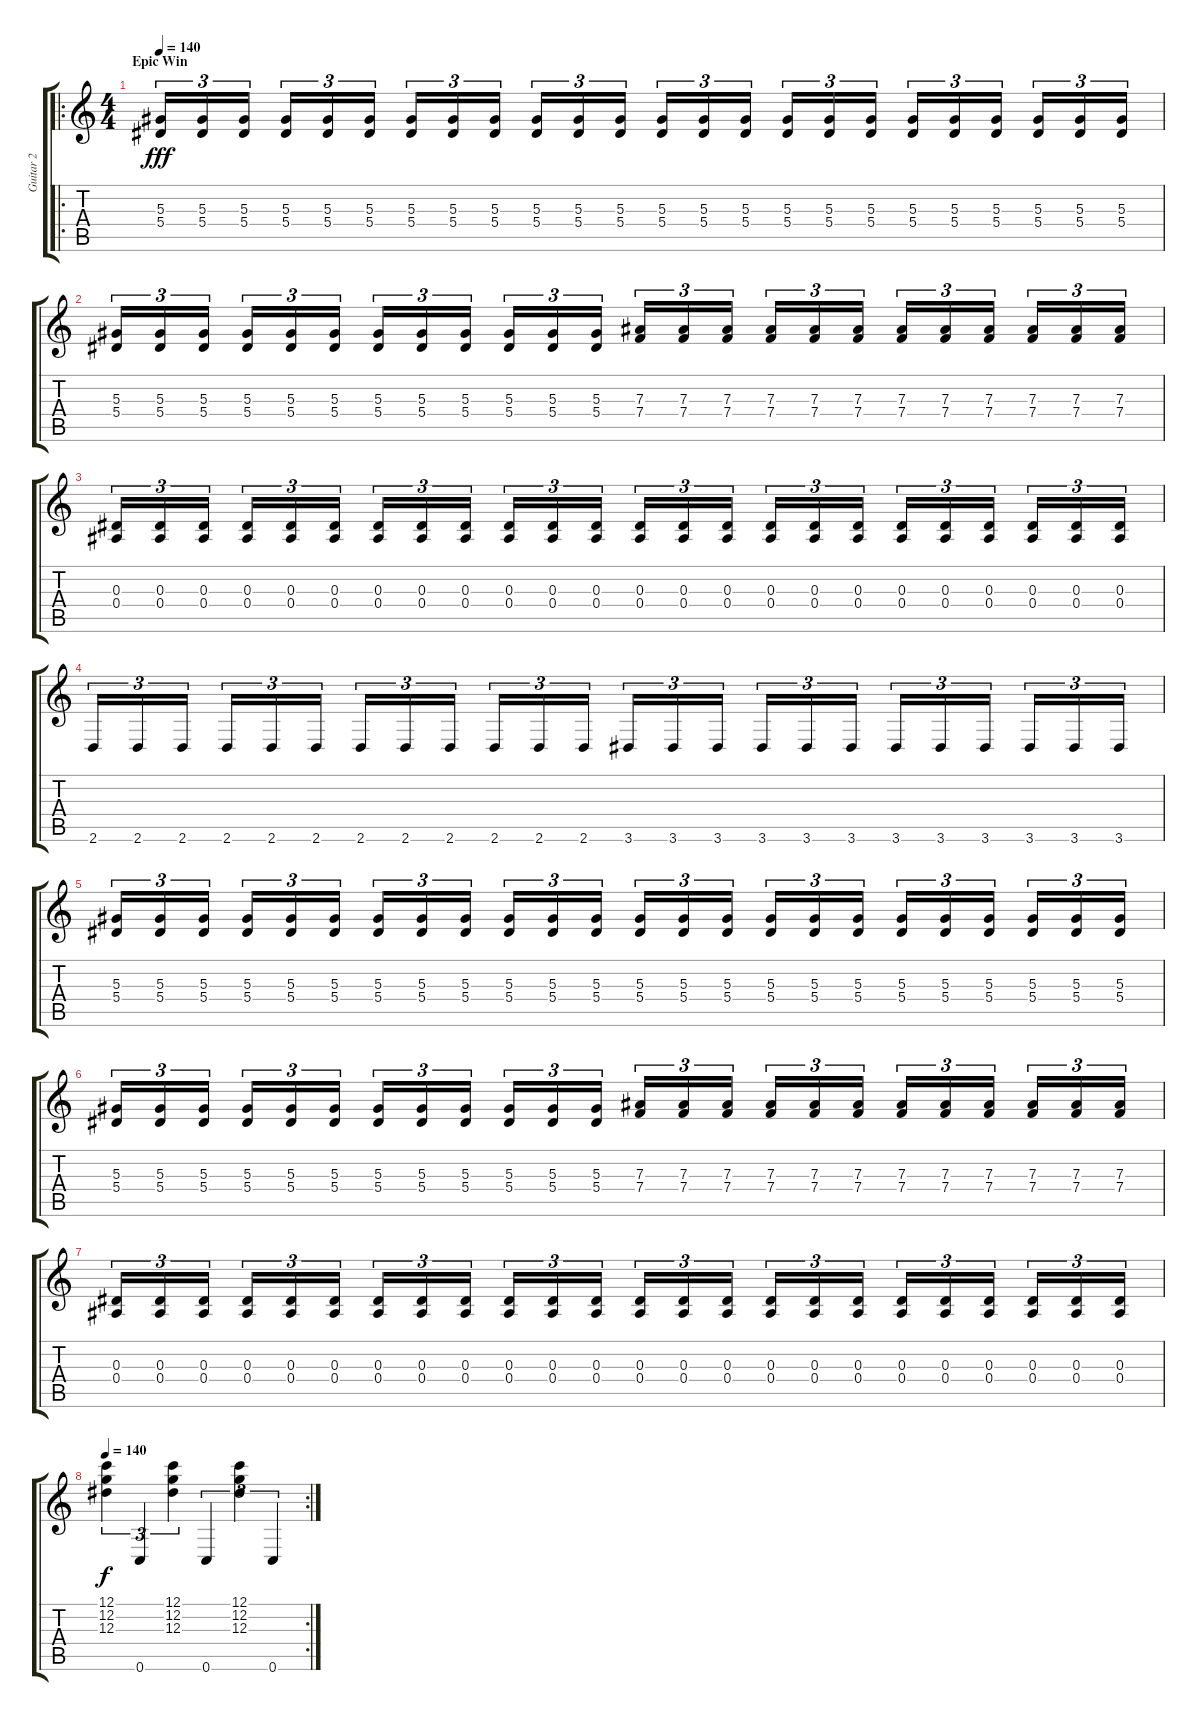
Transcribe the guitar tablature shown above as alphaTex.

\track ("Guitar 2" "Guitar 2") {instrument distortionguitar}
\staff {score tabs}
\tuning (C4 G3 Eb3 Bb2 F2 C2) {hide}
\ro
\ts (4 4)
\section ("" "Epic Win")
\tempo 140
\clef g2
\ks c
(5.3 5.4).16{tu (3 2) dy fff} (5.3 5.4).16{tu (3 2)} (5.3 5.4).16{tu (3 2) beam splitsecondary} (5.3 5.4).16{tu (3 2)} (5.3 5.4).16{tu (3 2)} (5.3 5.4).16{tu (3 2)} (5.3 5.4).16{tu (3 2)} (5.3 5.4).16{tu (3 2)} (5.3 5.4).16{tu (3 2) beam splitsecondary} (5.3 5.4).16{tu (3 2)} (5.3 5.4).16{tu (3 2)} (5.3 5.4).16{tu (3 2)} (5.3 5.4).16{tu (3 2)} (5.3 5.4).16{tu (3 2)} (5.3 5.4).16{tu (3 2) beam splitsecondary} (5.3 5.4).16{tu (3 2)} (5.3 5.4).16{tu (3 2)} (5.3 5.4).16{tu (3 2)} (5.3 5.4).16{tu (3 2)} (5.3 5.4).16{tu (3 2)} (5.3 5.4).16{tu (3 2) beam splitsecondary} (5.3 5.4).16{tu (3 2)} (5.3 5.4).16{tu (3 2)} (5.3 5.4).16{tu (3 2)} |
(5.3 5.4).16{tu (3 2)} (5.3 5.4).16{tu (3 2)} (5.3 5.4).16{tu (3 2) beam splitsecondary} (5.3 5.4).16{tu (3 2)} (5.3 5.4).16{tu (3 2)} (5.3 5.4).16{tu (3 2)} (5.3 5.4).16{tu (3 2)} (5.3 5.4).16{tu (3 2)} (5.3 5.4).16{tu (3 2) beam splitsecondary} (5.3 5.4).16{tu (3 2)} (5.3 5.4).16{tu (3 2)} (5.3 5.4).16{tu (3 2)} (7.3 7.4).16{tu (3 2)} (7.3 7.4).16{tu (3 2)} (7.3 7.4).16{tu (3 2) beam splitsecondary} (7.3 7.4).16{tu (3 2)} (7.3 7.4).16{tu (3 2)} (7.3 7.4).16{tu (3 2)} (7.3 7.4).16{tu (3 2)} (7.3 7.4).16{tu (3 2)} (7.3 7.4).16{tu (3 2) beam splitsecondary} (7.3 7.4).16{tu (3 2)} (7.3 7.4).16{tu (3 2)} (7.3 7.4).16{tu (3 2)} |
(0.3 0.4).16{tu (3 2)} (0.3 0.4).16{tu (3 2)} (0.3 0.4).16{tu (3 2) beam splitsecondary} (0.3 0.4).16{tu (3 2)} (0.3 0.4).16{tu (3 2)} (0.3 0.4).16{tu (3 2)} (0.3 0.4).16{tu (3 2)} (0.3 0.4).16{tu (3 2)} (0.3 0.4).16{tu (3 2) beam splitsecondary} (0.3 0.4).16{tu (3 2)} (0.3 0.4).16{tu (3 2)} (0.3 0.4).16{tu (3 2)} (0.3 0.4).16{tu (3 2)} (0.3 0.4).16{tu (3 2)} (0.3 0.4).16{tu (3 2) beam splitsecondary} (0.3 0.4).16{tu (3 2)} (0.3 0.4).16{tu (3 2)} (0.3 0.4).16{tu (3 2)} (0.3 0.4).16{tu (3 2)} (0.3 0.4).16{tu (3 2)} (0.3 0.4).16{tu (3 2) beam splitsecondary} (0.3 0.4).16{tu (3 2)} (0.3 0.4).16{tu (3 2)} (0.3 0.4).16{tu (3 2)} |
2.6.16{tu (3 2)} 2.6.16{tu (3 2)} 2.6.16{tu (3 2) beam splitsecondary} 2.6.16{tu (3 2)} 2.6.16{tu (3 2)} 2.6.16{tu (3 2)} 2.6.16{tu (3 2)} 2.6.16{tu (3 2)} 2.6.16{tu (3 2) beam splitsecondary} 2.6.16{tu (3 2)} 2.6.16{tu (3 2)} 2.6.16{tu (3 2)} 3.6.16{tu (3 2)} 3.6.16{tu (3 2)} 3.6.16{tu (3 2) beam splitsecondary} 3.6.16{tu (3 2)} 3.6.16{tu (3 2)} 3.6.16{tu (3 2)} 3.6.16{tu (3 2)} 3.6.16{tu (3 2)} 3.6.16{tu (3 2) beam splitsecondary} 3.6.16{tu (3 2)} 3.6.16{tu (3 2)} 3.6.16{tu (3 2)} |
(5.3 5.4).16{tu (3 2)} (5.3 5.4).16{tu (3 2)} (5.3 5.4).16{tu (3 2) beam splitsecondary} (5.3 5.4).16{tu (3 2)} (5.3 5.4).16{tu (3 2)} (5.3 5.4).16{tu (3 2)} (5.3 5.4).16{tu (3 2)} (5.3 5.4).16{tu (3 2)} (5.3 5.4).16{tu (3 2) beam splitsecondary} (5.3 5.4).16{tu (3 2)} (5.3 5.4).16{tu (3 2)} (5.3 5.4).16{tu (3 2)} (5.3 5.4).16{tu (3 2)} (5.3 5.4).16{tu (3 2)} (5.3 5.4).16{tu (3 2) beam splitsecondary} (5.3 5.4).16{tu (3 2)} (5.3 5.4).16{tu (3 2)} (5.3 5.4).16{tu (3 2)} (5.3 5.4).16{tu (3 2)} (5.3 5.4).16{tu (3 2)} (5.3 5.4).16{tu (3 2) beam splitsecondary} (5.3 5.4).16{tu (3 2)} (5.3 5.4).16{tu (3 2)} (5.3 5.4).16{tu (3 2)} |
(5.3 5.4).16{tu (3 2)} (5.3 5.4).16{tu (3 2)} (5.3 5.4).16{tu (3 2) beam splitsecondary} (5.3 5.4).16{tu (3 2)} (5.3 5.4).16{tu (3 2)} (5.3 5.4).16{tu (3 2)} (5.3 5.4).16{tu (3 2)} (5.3 5.4).16{tu (3 2)} (5.3 5.4).16{tu (3 2) beam splitsecondary} (5.3 5.4).16{tu (3 2)} (5.3 5.4).16{tu (3 2)} (5.3 5.4).16{tu (3 2)} (7.3 7.4).16{tu (3 2)} (7.3 7.4).16{tu (3 2)} (7.3 7.4).16{tu (3 2) beam splitsecondary} (7.3 7.4).16{tu (3 2)} (7.3 7.4).16{tu (3 2)} (7.3 7.4).16{tu (3 2)} (7.3 7.4).16{tu (3 2)} (7.3 7.4).16{tu (3 2)} (7.3 7.4).16{tu (3 2) beam splitsecondary} (7.3 7.4).16{tu (3 2)} (7.3 7.4).16{tu (3 2)} (7.3 7.4).16{tu (3 2)} |
(0.3 0.4).16{tu (3 2)} (0.3 0.4).16{tu (3 2)} (0.3 0.4).16{tu (3 2) beam splitsecondary} (0.3 0.4).16{tu (3 2)} (0.3 0.4).16{tu (3 2)} (0.3 0.4).16{tu (3 2)} (0.3 0.4).16{tu (3 2)} (0.3 0.4).16{tu (3 2)} (0.3 0.4).16{tu (3 2) beam splitsecondary} (0.3 0.4).16{tu (3 2)} (0.3 0.4).16{tu (3 2)} (0.3 0.4).16{tu (3 2)} (0.3 0.4).16{tu (3 2)} (0.3 0.4).16{tu (3 2)} (0.3 0.4).16{tu (3 2) beam splitsecondary} (0.3 0.4).16{tu (3 2)} (0.3 0.4).16{tu (3 2)} (0.3 0.4).16{tu (3 2)} (0.3 0.4).16{tu (3 2)} (0.3 0.4).16{tu (3 2)} (0.3 0.4).16{tu (3 2) beam splitsecondary} (0.3 0.4).16{tu (3 2)} (0.3 0.4).16{tu (3 2)} (0.3 0.4).16{tu (3 2)} |
\rc 2
\tempo 140
(12.1 12.2 12.3).4{tu (3 2) dy f} 0.6.4{tu (3 2)} (12.1 12.2 12.3).4{tu (3 2)} 0.6.4{tu (3 2)} (12.1 12.2 12.3).4{tu (3 2)} 0.6.4{tu (3 2)}
